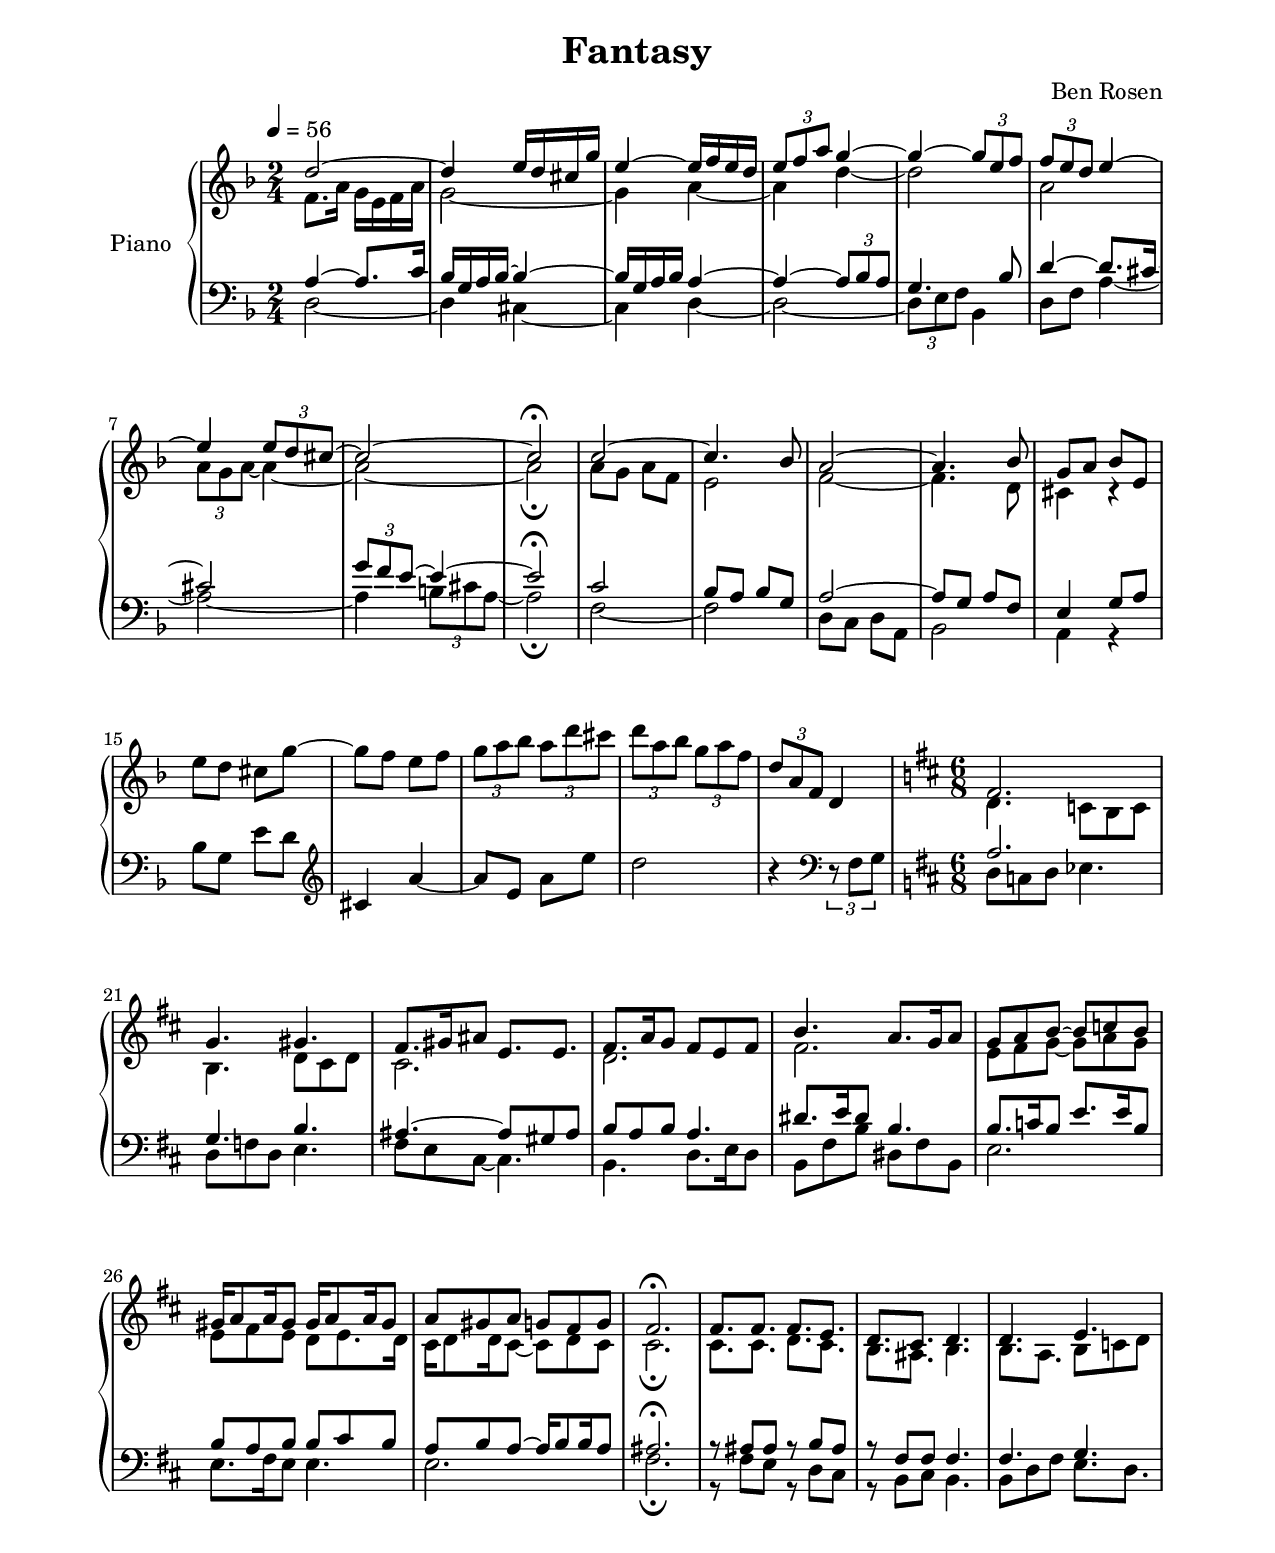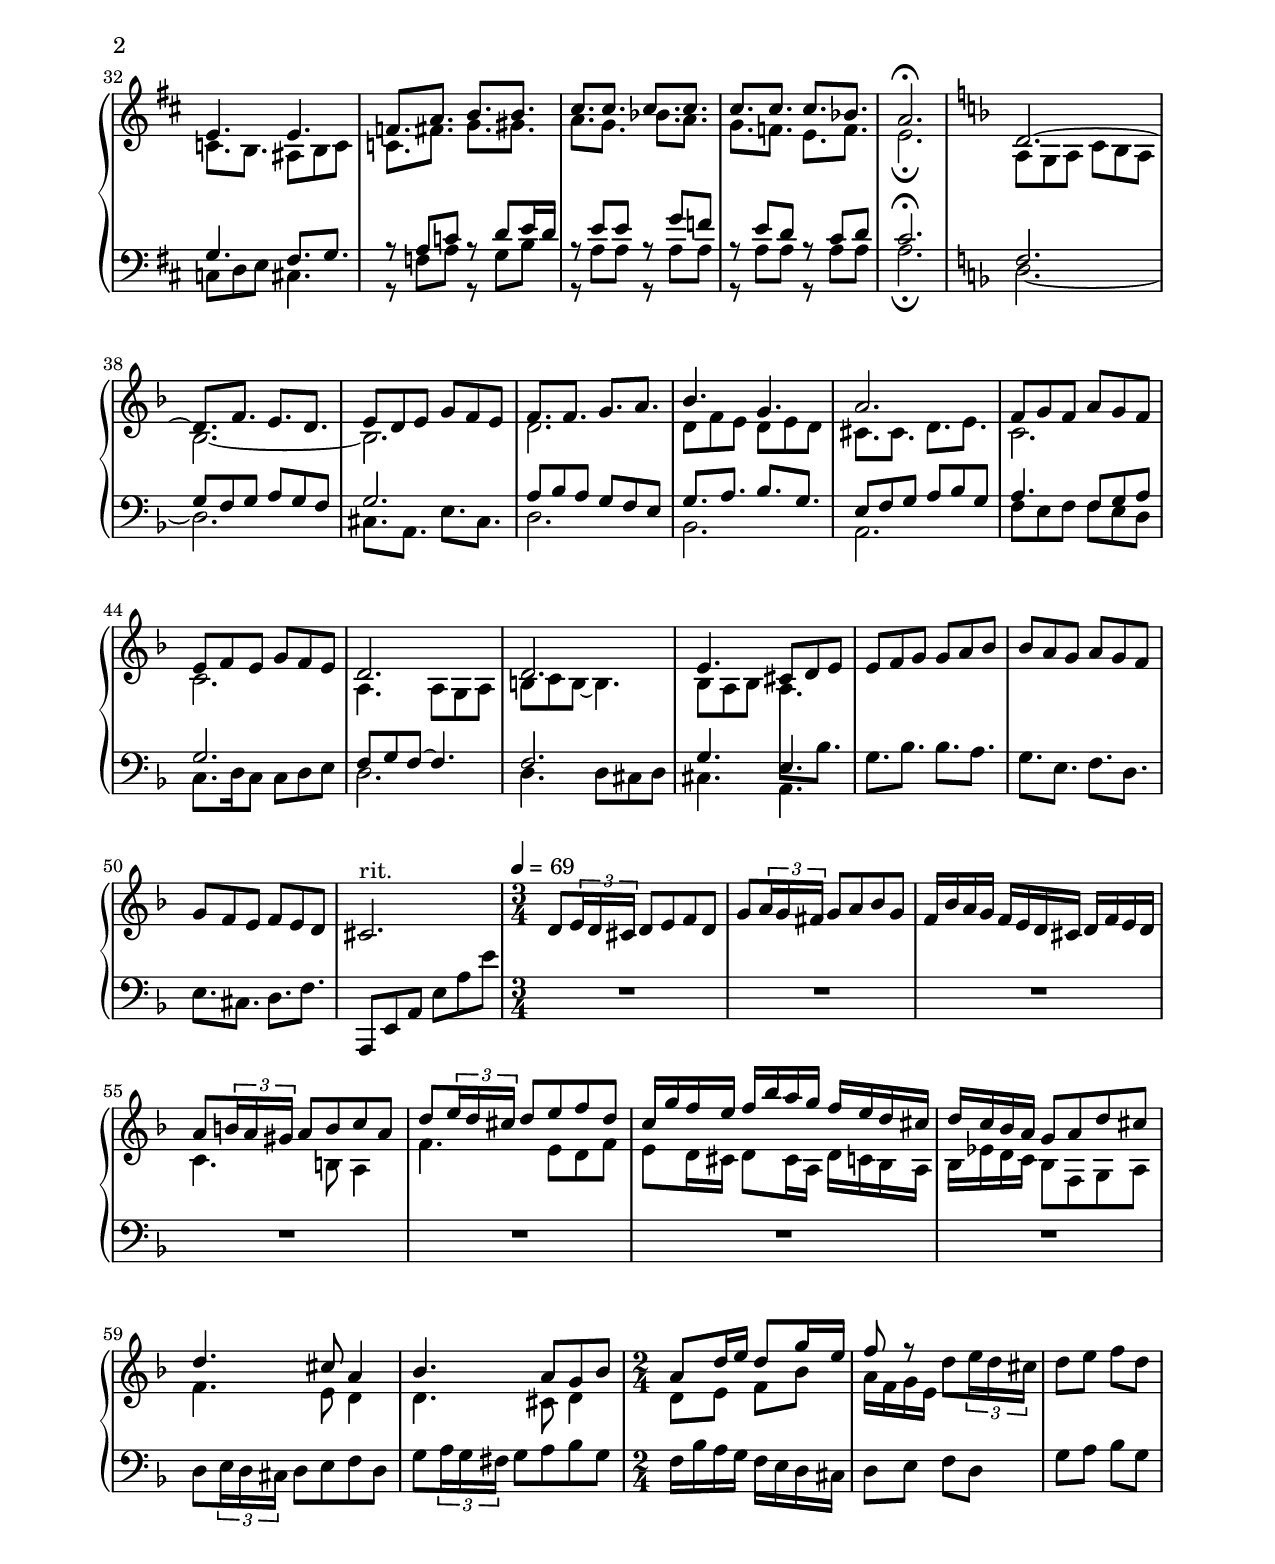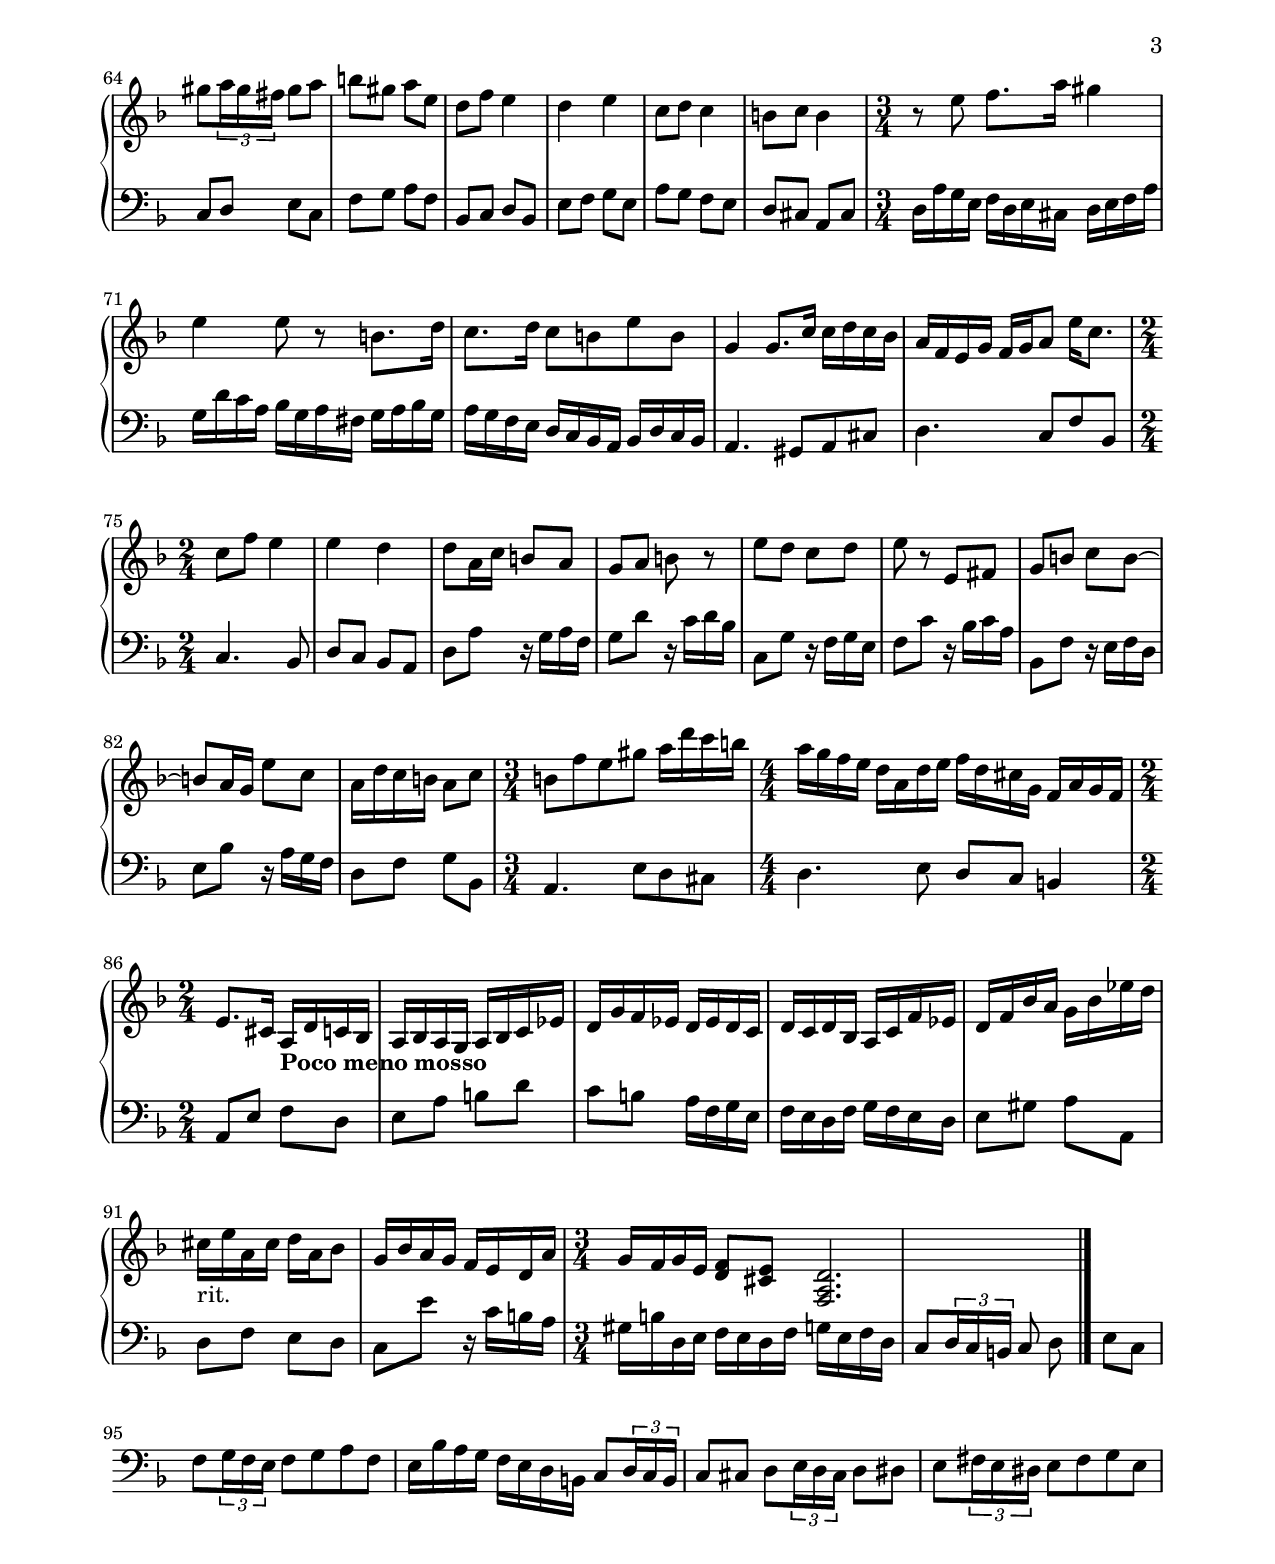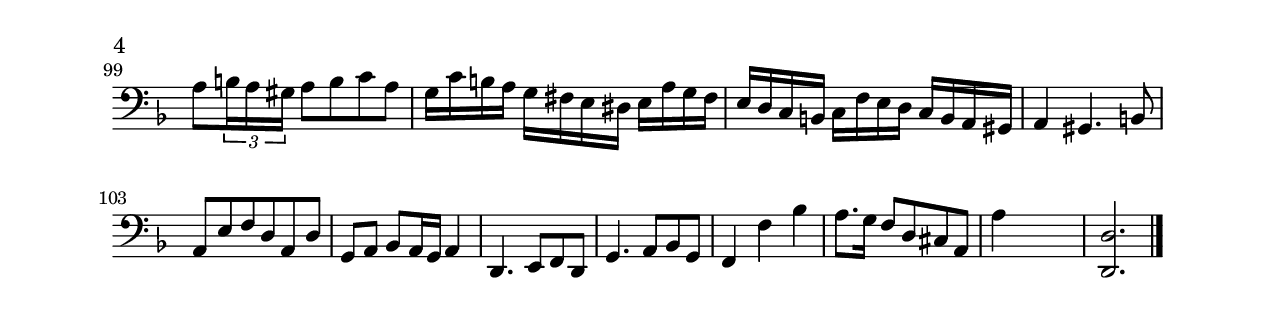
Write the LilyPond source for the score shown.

\version "2.24.0"

\include "settings.ily"

\header {
  title = "Fantasy"
  composer = "Ben Rosen"
}

key_and_time = {
  \tempo 4 = 56
  \key d \minor
  \time 2/4
}

upper_voices_prelude_one = {
  << {

    \relative d'' {
      | d2 ~
      | d4 e16 d cs g'
      | e4 ~ e16 f e d
      | \tuplet 3/2 { e8 f a } g4 ~
      | g4 ~ \tuplet 3/2 { g8 e f }
      | \tuplet 3/2 { f8 e d } e4 ~
      | e4 \tuplet 3/2 { e8 d cs ~ }
      | cs2 ~
      | cs2 -\fermata

      | c2 ~
      | c4. bf8
      | a2 ~
      | a4. bf8
      | g8 a bf e,
    }

  } \\ {

    \relative f' {
      | f8. a16 g e f a
      | g2 ~
      | g4 a ~
      | a d ~
      | d2
      | a2
      | \tuplet 3/2 { a8 g a ~ } a4 ~
      | a2 ~
      | a2 -\fermata

      | a8 g a f
      | e2
      | f2 ~
      | f4. d8
      | cs4 r
    }

  } >>
}

upper_voices_prelude_two = {
  << {

    \relative fs' {
      | fs2.
      | g4. gs
      | fs8. gs16 as8 e8. e
      | fs8. a16 g8 fs e fs
      | b4. a8. g16 a8
      | g8 a b ~ b c b
      | gs16 a8 a16 gs8 gs16 a8 a16 gs8
      | a8 gs a g fs g
      | fs2. ^\fermata

      | fs8. fs fs e
      | d8. cs d4.
      | d4. e
      | e4. e
      | f8. a b b
      | cs8. cs cs cs
      | cs8. cs cs bf
      | a2. -\fermata
    }

  }  \\ {

    \relative d' {
      | d4. c8 b c
      | b4. d8 cs d
      | cs2.
      | d2.
      | fs2.
      | e8 fs g ~ g a g
      | e8 fs e d e8. d16
      | cs16 d8 d16 cs8 ~ cs d cs
      | cs2. -\fermata

      | cs8. cs d cs
      | b8. as b4.
      | b8. a b8 c d
      | c8. b as8 b c
      | c8. fs g gs
      | a8. g bf a
      | g8. f e f
      | e2. -\fermata
    }

  } >>
}

upper_voices_prelude_three = {
  << {

    \relative d {
      | d'2. ~
      | d8. f
      | e8. d
      | e8 d e g f e
      | f8. f
      | g8. a
      | bf4. g
      | a2.
      | f8 g f a g f
      | e8 f e g f e
      | d2.
      | d2.
      | e4. cs8 d e
      | e8 f g g a bf
      | bf8 a g a g f
      | g8 f e f e d
      | cs2. -"rit."
    }

  } \\ {

    \relative a {
      | a8 g a c bf a
      | bf2. ~
      | bf2.
      | d2.
      | d8 f e d e d
      | cs8. cs d e
      | c2.
      | c2.
      | a4. a8 g a
      | b8 c b ~ b4.
      | bf8 a bf a8.
        \change Staff = "lower"
        bf
    }

  } >>
}

upper_voices_fugue_one = {
  << {

    \relative a' {
      | a8 \tuplet 3/2 { b16 a gs }
      | a8 b c a
      | d8 \tuplet 3/2 { e16 d cs }
      | d8 e f d
      | c16 g' f e f bf a g f e d cs
      | d16 c bf a g8 a d cs
      | d4. cs8 a4
      | bf4. a8 g bf
      | a8 d16 e d8 g16 e
      | f8 r
    }

  } \\ {

    \relative c' {
      | c4. b8 a4
      | f'4. e8 d f
      | e8 d16 cs d8 cs16 a d c bf a
      | bf16 ef d c bf8 f g a
      | f'4. e8 d4
      | d4. cs8 d4
      | d8 e f bf a16 f g e
    }

  } >>
}

upper_staff = \relative e'' {
  \key_and_time

  \upper_voices_prelude_one

  | e8 d cs g' ~
  | g8 f e f \tuplet 3/2 { g8 a bf } \tuplet 3/2 { a8 d cs }
  | \tuplet 3/2 { d8 a bf } \tuplet 3/2 { g8 a f }
  | \tuplet 3/2 { d8 a f } d4

  \key b \minor
  \time 6/8

  \upper_voices_prelude_two

  \key d \minor

  \upper_voices_prelude_three

  \tempo 4 = 69
  \time 3/4

  | d8 \tuplet 3/2 { e16 d cs } d8 e f d
  | g8 \tuplet 3/2 { a16 g fs } g8 a bf g
  | f16 bf a g f e d cs d f e d

  \upper_voices_fugue_one

  d'8 \times 2/3 {
    e16 d16 cs16 }
  d8 e8 |
  f8 d8 gs8 \times 2/3 {
    a16 gs16 fs16 }
  gs8 a8 b8 gs8 |

  a8 e8 d8 f8 |
  e4 d4 |
  e4 c8 d8 |
  c4 b8 c8 |
  b4 r8 e8 |
  f8. a16 gs4 |
  e4 e8 r8 |
  b8. d16 c8. d16 c8 b8 |
  e8 b8 g4 g8. c16 |
  c16 d16 c16 bf16 a16 f16 e16 g16 f16 g16 a8 |
  e'16 c8. c8 f8 e4 |
  e4 d4 d8 a16 c16 |
  b8 a8 g8 a8 b8 r8 |
  e8 d8 c8 d8 e8 r8 |
  e,8 fs8 g8 b8 c8 b8 ~ |
  b8 a16 g16 e'8 c8 a16 d16 c16 b16 |
  a8 c8 b8 f'8 e8 gs8 |
  a16 d16 c16 b16 a16 g16 f16 e16 d16 a16 d16 e16 |
  f16 d16 cs16 g16 f16 a16 g16 f16 e8. cs16 |
  a16 _\markup{ \bold {Poco meno mosso} } d16 c16 bf16 a16 bf16 a16 g16
  a16 bf16 c16 ef16 |
  d16 g16 f16 ef16 d16 ef16 d16 c16 d16 c16 d16 bf16 |
  a16 c16 f16 ef16 d16 f16 bf16 a16 g16 bf16 ef16 d16 |
  cs16 _ "rit." e16 a,16 cs16 d16 a16 bf8 g16 bf16 a16 g16 |
  f16 e16 d16 a'16 g16 f16 g16 e16 <d f>8 <cs e>8 | \barNumberCheck
  #110
  <f, a d>2. \bar "|."
}

lower_voices_prelude_one = {
  << {

    \relative a {
      | a4 ~ a8. c16
      | bf16 g a bf ~ bf4 ~
      | bf16 g a bf a4 ~
      | a4 ~ \tuplet 3/2 { a8 bf a }
      | g4. bf8
      | d4 ~ d8. cs16 ~
      | cs2
      | \tuplet 3/2 { g'8 f e ~ } e4 ~
      | e2 -\fermata

      | c2
      | bf8 a bf g
      | a2 ~
      | a8 g8 a8 f8
      | e4 g8 a
    }

  } \\ {

    \relative d {
      | d2 ~
      | d4 cs ~
      | cs4 d ~
      | d2 ~
      | \tuplet 3/2 { d8 e f } bf,4
      | d8 f a4 ~
      | a2 ~
      | a4 \tuplet 3/2 { b8 cs a ~ }
      | a2 -\fermata

      | f2 ~
      | f2
      | d8 c d a
      | bf2
      | a4 r
    }

  } >>
}

lower_voices_prelude_two = {
  << {

    \relative a {
      | a2.
      | g4. b
      | as4. ~ as8 gs as
      | b8 a8 b8 a4.
      | ds8. e16 ds8 b4.
      | b8. c16 b8 e8. e16 b8
      | b8 a8 b8 b8 cs8 b8
      | a8 b8 a8 ~ a16 b8 b16 a8
      | as2. -\fermata

      | r8 as8 as8 r8 b8 as8
      | r8 fs8 fs8 fs4.
      | fs4. g4.
      | g4. fs8. g
      | r8 a8 c8 r8 d8 e16 d16
      | r8 e8 e8 r8 g8 f8
      | r8 e8 d8 r8 cs8 d8
      | cs2. -\fermata
    }

  } \\ {

    \relative d {
      | d8 c d ef4.
      | d8 f d e4.
      | fs8 e cs ~ cs4.
      | b4. d8. e16 d8
      | b8 fs' b ds, fs b,
      | e2.
      | e8. fs16 e8 e4.
      | e2.
      | fs2. -\fermata

      | r8 fs e r d cs
      | r8 b cs b4.
      | b8 d fs e8. d
      | c8 d e cs4.
      | r8 f a r g b
      | r8 a a r a a
      | r8 a a r a a
      | a2. -\fermata
    }

  } >>
}

lower_voices_prelude_three = {
 << {

   \relative f {
    | f2.
    | g8 f g a g f
    | g2.
    | a8 bf a g f e
    | g8. a
    | bf8. g
    | e8 f g a bf g
    | a4. f8 g a
    | g2.
    | f8 g f ~ f4.
    | f2.
    | g4. e4.
   }

 } \\ {

   \relative d {
     | d2. ~
     | d2.
     | cs8. a e' cs
     | d2.
     | bf2.
     | a2.
     | f'8 e f f e d
     | c8. d16 c8 c d e
     | d2.
     | d4. d8 cs d
     | cs4. a
   }

 } >>
}

lower_staff = \relative b {
  \clef "bass"
  \key_and_time

  \lower_voices_prelude_one

  | bf8 g e' d

  \clef "treble"

  | cs4 a' ~
  | a8 e a e'
  | d2

  | r4
    \clef "bass"
    \tuplet 3/2 { r8 f,, g }

  \key b \minor
  \time 6/8

  \lower_voices_prelude_two

  \key d \minor

  \lower_voices_prelude_three

  | g8. bf bf a
  | g8. e f d
  | e8. cs d f
  | a,,8 e' a e' a e'

  \time 3/4

  | R2. * 7

  | d,8 \tuplet 3/2 { e16 d cs } d8 e f d
  | g8 \tuplet 3/2 { a16 g fs } g8 a bf g

  \time 2/4

  | f16 bf a g f e d cs
  | d8 e f d
  | g8 a bf g
  | c,8 d e c
  | f8 g a f
  | bf,8 c d bf
  | e8 f g e
  | a8 g f e
  | d8 cs a cs

  \time 3/4

  | d16 a' g e f d e cs d e f a
  | g16 d' c a bf g a fs g a bf g
  | a16 g f e d c bf a bf d c bf
  | a4. gs8 a cs
  | d4. c8 f bf,

  \time 2/4

  | c4. bf8
  | d8 c bf a
  | d8 a' r16 g a f
  | g8 d' r16 c d bf
  | c,8 g' r16 f g e
  | f8 c' r16 bf c a
  | bf,8 f' r16 e f d
  | e8 bf' r16 a g f
  | d8 f g bf,

  \time 3/4

  a4. e'8 d8 cs8 |
  \numericTimeSignature\time 4/4  d4. e8 d8 c8 b4 |
  \time 2/4  a8 e'8 f8 d8 |
  e8 a8 b8 d8 |
  c8 b8 a16 f16 g16 e16 |
  f16 e16 d16 f16 g16 f16 e16 d16 |
  e8 gs8 a8 a,8 |
  d8 f8 e8 d8 |
  c8 e'8 r16 c16 b16 a16 |
  \time 3/4  gs16 b16 d,16 e16 f16 e16 d16 f16 g16 e16 f16 d16 |
  c8 \times 2/3 {
    d16 c16 b16 }
  c8 d8 e8 c8 |
  f8 \times 2/3 {
    g16 f16 e16 }
  f8 g8 a8 f8 |
  e16 bf'16 a16 g16 f16 e16 d16 b16 c8 \times 2/3 {
    d16 c16 b16 }
  |
  c8 cs8 d8 \times 2/3 {
    e16 d16 cs16 }
  d8 ds8 |
  e8 \times 2/3 {
    fs16 e16 ds16 }
  e8 fs8 g8 e8 |
  a8 \times 2/3 {
    b16 a16 gs16 }
  a8 b8 c8 a8 |
  g16 c16 b16 a16 g16 fs16 e16 ds16 e16 a16 g16 fs16 |
  e16 d16 c16 b16 c16 f16 e16 d16 c16 b16 a16 gs16 |
  a4 gs4. b8 |
  a8 e'8 f8 d8 a8 d8 |
  g,8 a8 bf8 a16 g16 a4 |
  d,4. e8 f8 d8 |
  g4. a8 bf8 g8 |
  f4 f'4 bf4 |
  a8. g16 f8 d8 cs8 a8 |
  a'4 s2 |
  <d,, d'>2. \bar "|."
}

\score {
  \new PianoStaff \with {
    instrumentName = "Piano"
  }
  <<
    \new Staff = "upper" \upper_staff
    \new Staff = "lower" \lower_staff
  >>
}
